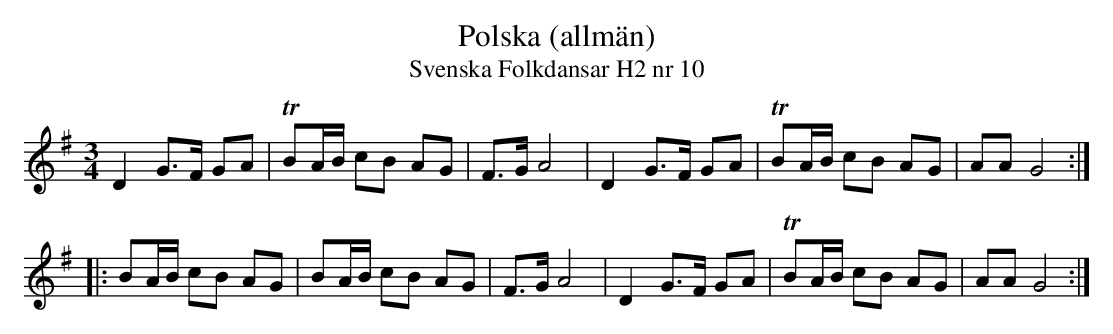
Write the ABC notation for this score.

X:1
T:Polska (allmän)
T:Svenska Folkdansar H2 nr 10
M:3/4
L:1/8
K:G
D2    G>F GA | TBA/B/ cB AG | F>G A4 | D2 G>F GA | TBA/B/ cB AG | AA G4 ::
BA/B/ cB  AG | BA/B/  cB AG | F>G A4 | D2 G>F GA | TBA/B/ cB AG | AA G4 :|
